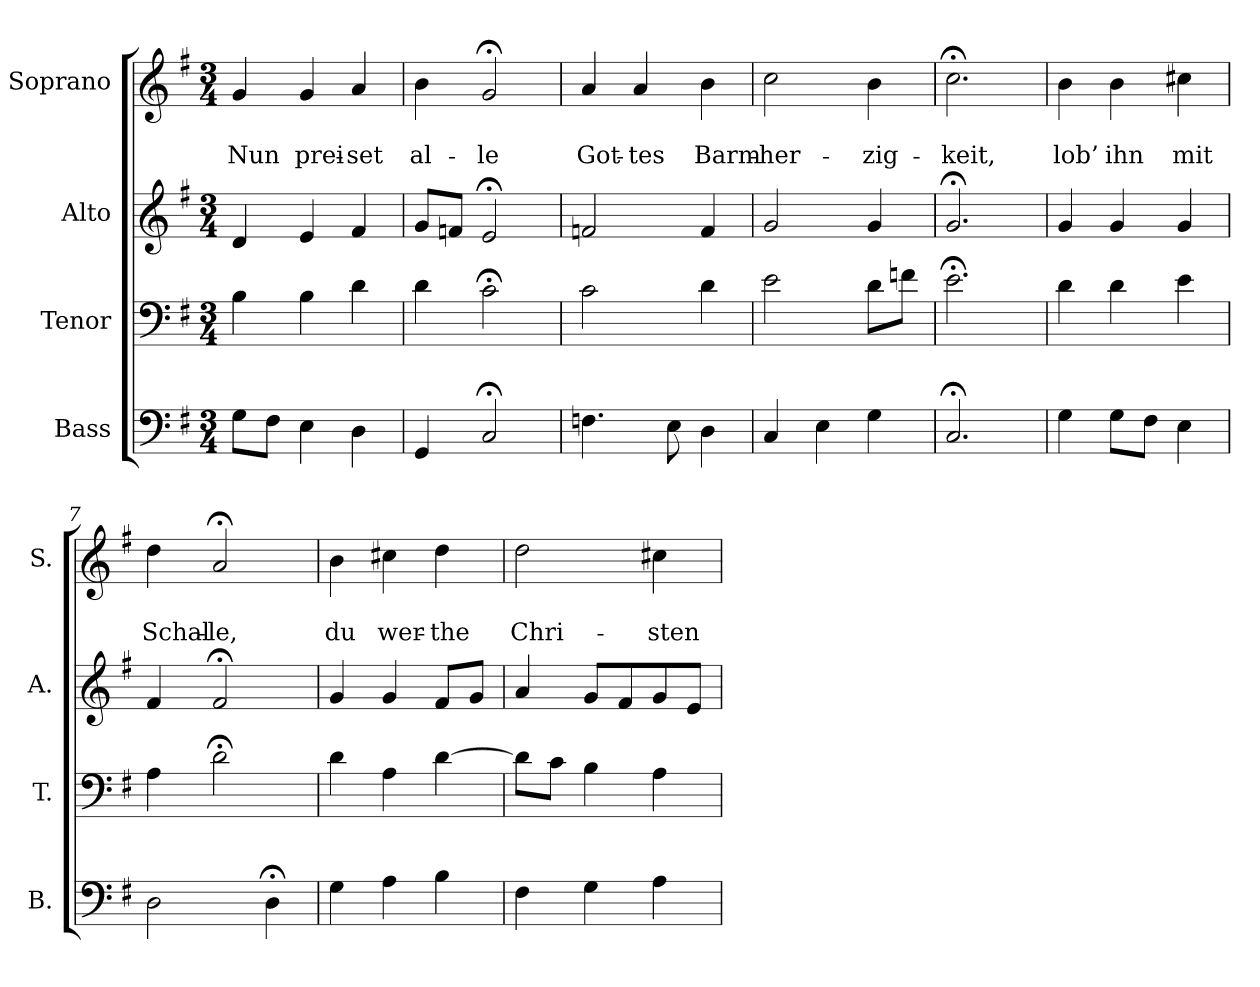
**kern	**kern	**kern	**kern	**text	**text
*part4	*part3	*part2	*part1	*part1	*part1
*staff4	*staff3	*staff2	*staff1	*staff1	*staff1
*I"Bass	*I"Tenor	*I"Alto	*I"Soprano	*	*
*I'B.	*I'T.	*I'A.	*I'S.	*	*
*clefF4	*clefF4	*clefG2	*clefG2	*	*
*k[f#]	*k[f#]	*k[f#]	*k[f#]	*	*
*G:	*G:	*G:	*G:	*	*
*M3/4	*M3/4	*M3/4	*M3/4	*	*
=1	=1	=1	=1	=1	=1
8G\L	4B\	4d/	4g/	.	Nun
8F#\J	.	.	.	.	.
4E\	4B\	4e/	4g/	.	prei-
4D\	4d\	4f#/	4a/	.	-set
=2	=2	=2	=2	=2	=2
4GG/	4d\	8g/L	4b\	.	al-
.	.	8fn/J	.	.	.
2C;</	2c;<\	2e;</	2g;</	.	-le
=3	=3	=3	=3	=3	=3
4.Fn\	2c\	2fn/	4a/	.	Got-
.	.	.	4a/	.	-tes
8E\	.	.	.	.	.
4D\	4d\	4f/	4b\	.	Barm-
=4	=4	=4	=4	=4	=4
4C/	2e\	2g/	2cc\	.	-her-
4E\	.	.	.	.	.
4G\	8d\L	4g/	4b\	.	-zig-
.	8fn\J	.	.	.	.
=5	=5	=5	=5	=5	=5
2.C;</	2.e;<\	2.g;</	2.cc;<\	.	-keit,
=6	=6	=6	=6	=6	=6
4G\	4d\	4g/	4b\	.	lob’
8G\L	4d\	4g/	4b\	.	ihn
8F#\J	.	.	.	.	.
4E\	4e\	4g/	4cc#X\	.	mit
=7	=7	=7	=7	=7	=7
2D\	4A\	4f#/	4dd\	.	Schal-
.	2d;<\	2f#;</	2a;</	.	-le,
4D;<\	.	.	.	.	.
!!LO:LB:g=z
=8	=8	=8	=8	=8	=8
4G\	4d\	4g/	4b\	.	du
4A\	4A\	4g/	4cc#X\	.	wer-
4B\	[4d\	8f#/L	4dd\	.	-the
.	.	8g/J	.	.	.
=9	=9	=9	=9	=9	=9
4F#\	8d\L]	4a/	2dd\	.	Chri-
.	8c\J	.	.	.	.
4G\	4B\	8g/L	.	.	.
.	.	8f#/	.	.	.
4A\	4A\	8g/	4cc#X\	.	-sten-
.	.	8e/J	.	.	.
=	=	=	=	=	=
*-	*-	*-	*-	*-	*-
